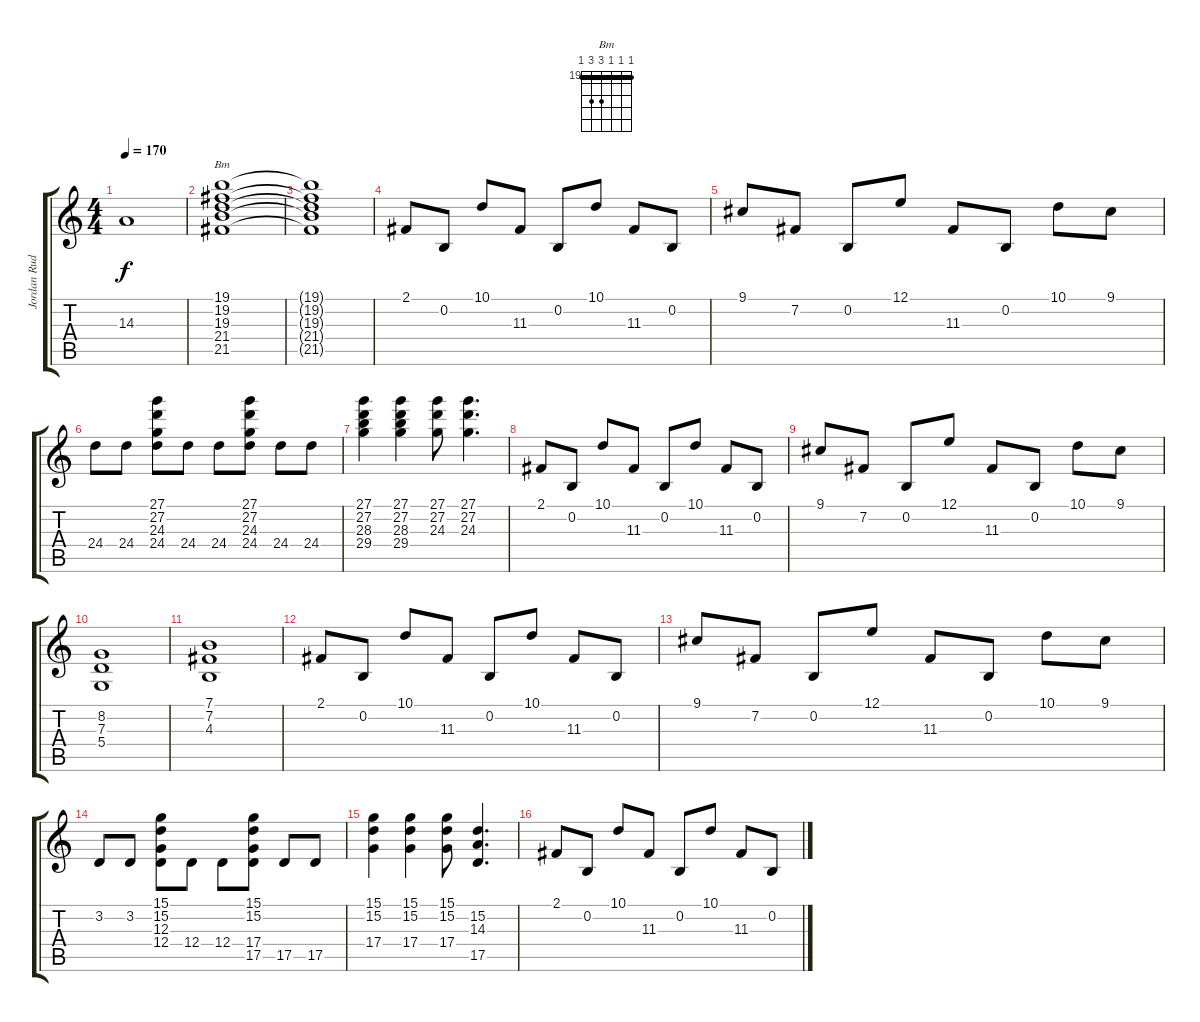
\track ("Jordan Rudess" "Jordan Rud") {instrument stringensemble1}
\staff {score tabs}
\tuning (E4 B3 G3 D3 A2 E2) {hide}
\chord ("Bm" 19 19 19 21 21 19) {firstfret 19 barre 19}
\ts (4 4)
\tempo 170
\clef g2
\ks c
14.3.1{dy f} |
(19.1 19.2 19.3 21.4 21.5).1{ch "Bm"} |
(19.1{t} 19.2{t} 19.3{t} 21.4{t} 21.5{t}).1 |
2.1.8{instrument rockorgan} 0.2.8 10.1.8 11.3.8 0.2.8 10.1.8 11.3.8 0.2.8 |
9.1.8 7.2.8 0.2.8 12.1.8 11.3.8 0.2.8 10.1.8 9.1.8 |
24.4.8 24.4.8 (27.1 27.2 24.3 24.4).8 24.4.8 24.4.8 (27.1 27.2 24.3 24.4).8 24.4.8 24.4.8 |
(27.1 27.2 28.3 29.4).4 (27.1 27.2 28.3 29.4).4 (27.1 27.2 24.3).8 (27.1 27.2 24.3).4{d} |
2.1.8 0.2.8 10.1.8 11.3.8 0.2.8 10.1.8 11.3.8 0.2.8 |
9.1.8 7.2.8 0.2.8 12.1.8 11.3.8 0.2.8 10.1.8 9.1.8 |
(8.2 7.3 5.4).1 |
(7.1 7.2 4.3).1 |
2.1.8 0.2.8 10.1.8 11.3.8 0.2.8 10.1.8 11.3.8 0.2.8 |
9.1.8 7.2.8 0.2.8 12.1.8 11.3.8 0.2.8 10.1.8 9.1.8 |
3.2.8 3.2.8 (15.1 15.2 12.3 12.4).8 12.4.8 12.4.8 (15.1 15.2 17.4 17.5).8 17.5.8 17.5.8 |
(15.1 15.2 17.4).4 (15.1 15.2 17.4).4 (15.1 15.2 17.4).8 (15.2 14.3 17.5).4{d} |
2.1.8 0.2.8 10.1.8 11.3.8 0.2.8 10.1.8 11.3.8 0.2.8
